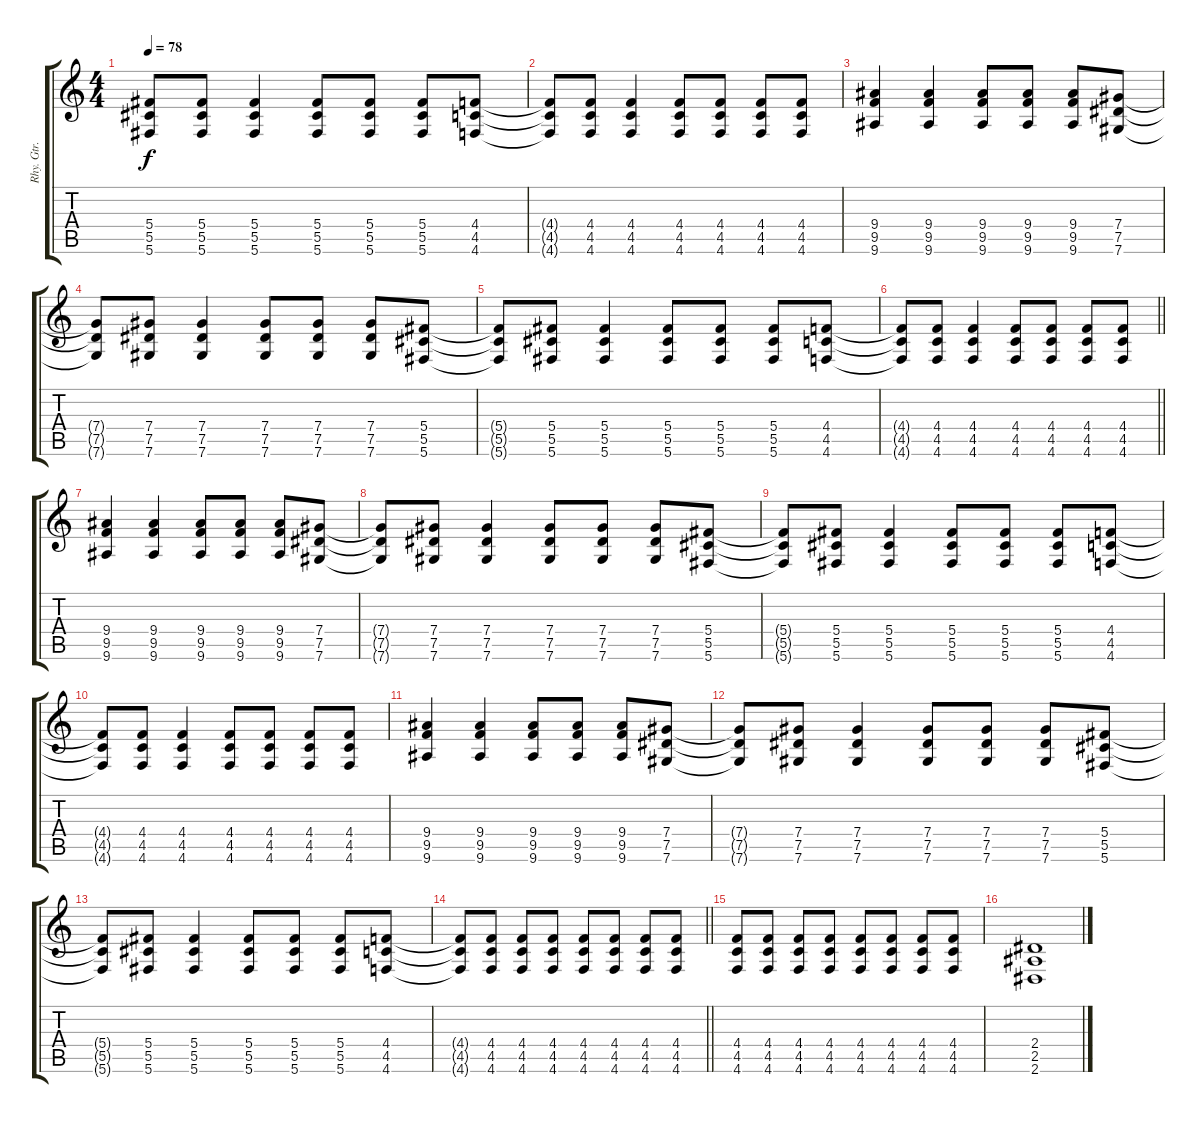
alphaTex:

\track ("Rhy. Gtr. 1" "Rhy. Gtr. ") {instrument distortionguitar}
\staff {score tabs}
\tuning (Eb4 Bb3 Gb3 Db3 Ab2 Db2) {hide}
\ts (4 4)
\tempo 78
\clef g2
\ks c
(5.4{t} 5.5{t} 5.6{t}).8{dy f} (5.4 5.5 5.6).8 (5.4 5.5 5.6).4 (5.4 5.5 5.6).8 (5.4 5.5 5.6).8 (5.4 5.5 5.6).8 (4.4 4.5 4.6).8 |
(4.4{t} 4.5{t} 4.6{t}).8 (4.4 4.5 4.6).8 (4.4 4.5 4.6).4 (4.4 4.5 4.6).8 (4.4 4.5 4.6).8 (4.4 4.5 4.6).8 (4.4 4.5 4.6).8 |
(9.4 9.5 9.6).4 (9.4 9.5 9.6).4 (9.4 9.5 9.6).8 (9.4 9.5 9.6).8 (9.4 9.5 9.6).8 (7.4 7.5 7.6).8 |
(7.4{t} 7.5{t} 7.6{t}).8 (7.4 7.5 7.6).8 (7.4 7.5 7.6).4 (7.4 7.5 7.6).8 (7.4 7.5 7.6).8 (7.4 7.5 7.6).8 (5.4 5.5 5.6).8 |
(5.4{t} 5.5{t} 5.6{t}).8 (5.4 5.5 5.6).8 (5.4 5.5 5.6).4 (5.4 5.5 5.6).8 (5.4 5.5 5.6).8 (5.4 5.5 5.6).8 (4.4 4.5 4.6).8 |
\barLineRight lightlight
(4.4{t} 4.5{t} 4.6{t}).8 (4.4 4.5 4.6).8 (4.4 4.5 4.6).4 (4.4 4.5 4.6).8 (4.4 4.5 4.6).8 (4.4 4.5 4.6).8 (4.4 4.5 4.6).8 |
\section ("" "")
(9.4 9.5 9.6).4 (9.4 9.5 9.6).4 (9.4 9.5 9.6).8 (9.4 9.5 9.6).8 (9.4 9.5 9.6).8 (7.4 7.5 7.6).8 |
(7.4{t} 7.5{t} 7.6{t}).8 (7.4 7.5 7.6).8 (7.4 7.5 7.6).4 (7.4 7.5 7.6).8 (7.4 7.5 7.6).8 (7.4 7.5 7.6).8 (5.4 5.5 5.6).8 |
(5.4{t} 5.5{t} 5.6{t}).8 (5.4 5.5 5.6).8 (5.4 5.5 5.6).4 (5.4 5.5 5.6).8 (5.4 5.5 5.6).8 (5.4 5.5 5.6).8 (4.4 4.5 4.6).8 |
(4.4{t} 4.5{t} 4.6{t}).8 (4.4 4.5 4.6).8 (4.4 4.5 4.6).4 (4.4 4.5 4.6).8 (4.4 4.5 4.6).8 (4.4 4.5 4.6).8 (4.4 4.5 4.6).8 |
(9.4 9.5 9.6).4 (9.4 9.5 9.6).4 (9.4 9.5 9.6).8 (9.4 9.5 9.6).8 (9.4 9.5 9.6).8 (7.4 7.5 7.6).8 |
(7.4{t} 7.5{t} 7.6{t}).8 (7.4 7.5 7.6).8 (7.4 7.5 7.6).4 (7.4 7.5 7.6).8 (7.4 7.5 7.6).8 (7.4 7.5 7.6).8 (5.4 5.5 5.6).8 |
(5.4{t} 5.5{t} 5.6{t}).8 (5.4 5.5 5.6).8 (5.4 5.5 5.6).4 (5.4 5.5 5.6).8 (5.4 5.5 5.6).8 (5.4 5.5 5.6).8 (4.4 4.5 4.6).8 |
\barLineRight lightlight
(4.4{t} 4.5{t} 4.6{t}).8 (4.4 4.5 4.6).8 (4.4 4.5 4.6).8 (4.4 4.5 4.6).8 (4.4 4.5 4.6).8 (4.4 4.5 4.6).8 (4.4 4.5 4.6).8 (4.4 4.5 4.6).8 |
\section ("" "")
(4.4 4.5 4.6).8 (4.4 4.5 4.6).8 (4.4 4.5 4.6).8 (4.4 4.5 4.6).8 (4.4 4.5 4.6).8 (4.4 4.5 4.6).8 (4.4 4.5 4.6).8 (4.4 4.5 4.6).8 |
(2.4 2.5 2.6).1
